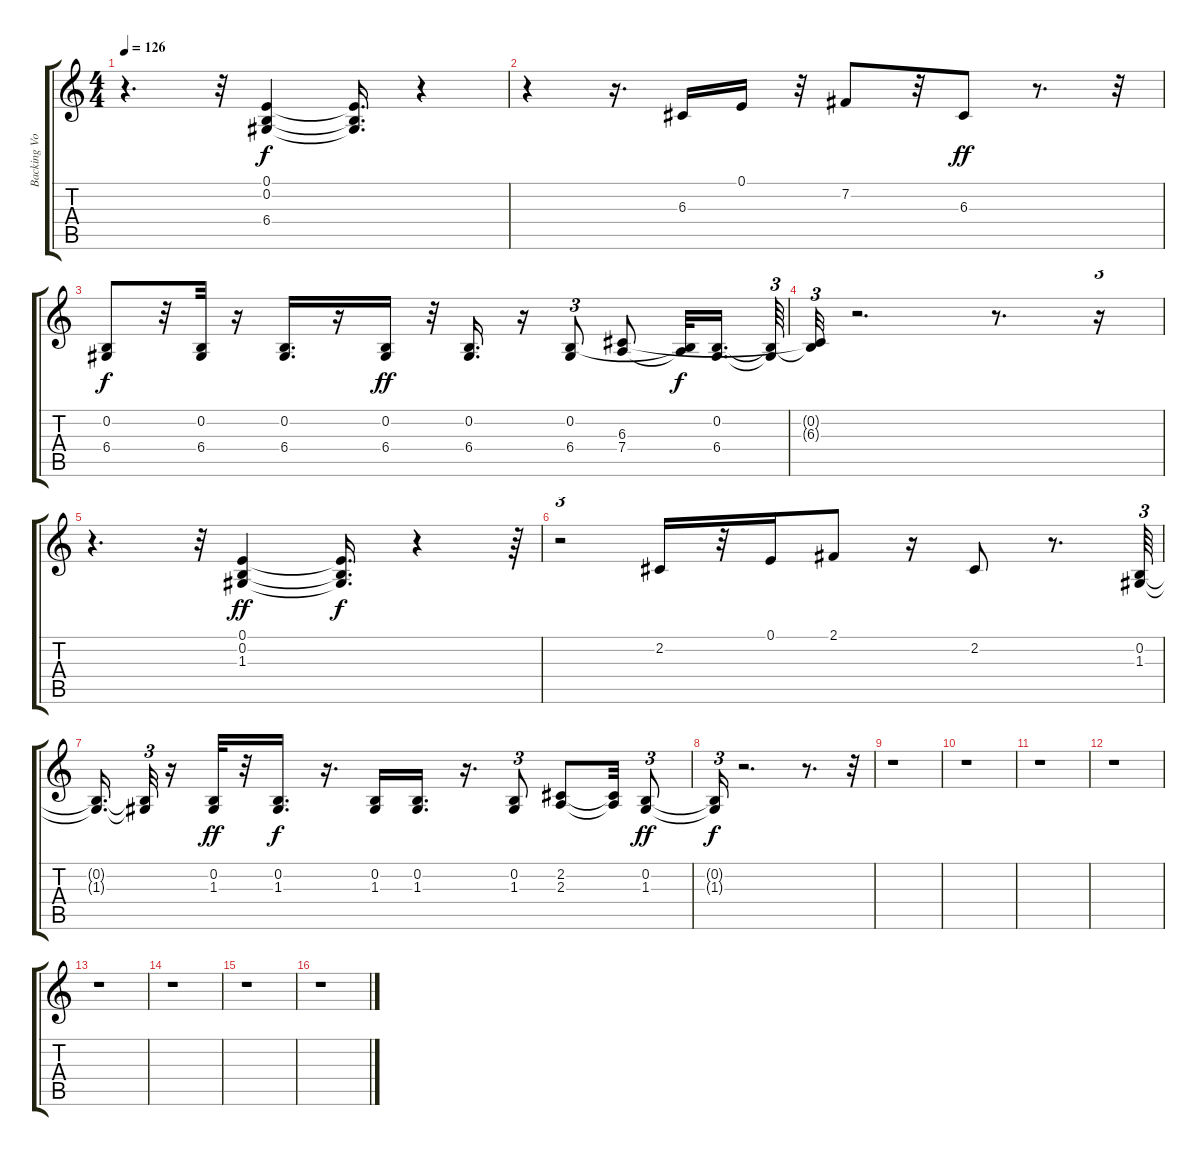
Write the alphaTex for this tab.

\track ("Backing Vocals" "Backing Vo") {instrument voiceoohs}
\staff {score tabs}
\tuning (E4 B3 G3 D3 A2 E2) {hide}
\ts (4 4)
\tempo 126
\clef g2
\ks c
r.4{d dy f} r.32 (0.1 0.2 6.4).4 (0.1{t} 0.2{t} 6.4{t}).16{d} r.4 |
r.4 r.16{d} 6.3.16 0.1.16 r.32 7.2.8 r.32 6.3.8{dy ff} r.8{d} r.32 |
(0.2 6.4).8{dy f} r.32 (0.2 6.4).32 r.16 (0.2 6.4).16{d} r.16 (0.2 6.4).16{dy ff} r.32 (0.2 6.4).16{d} r.16 (0.2 6.4).8{tu (3 2)} (6.3 7.4).8 (0.2{t} 7.4{t}).32{dy f} (0.2 6.4).16{d beam splitsecondary} (0.2{t} 6.4{t}).64{tu (3 2)} |
(0.2{t} 6.3{t}).32{tu (3 2)} r.2{d} r.8{d} r.16{tu (3 2)} |
r.4{d} r.32{tu (3 2)} (0.1 0.2 1.3).4{dy ff} (0.1{t} 0.2{t} 1.3{t}).16{d dy f} r.4 r.64{tu (3 2)} |
r.2{tu (3 2)} 2.2.16 r.32 0.1.16 2.1.8 r.16 2.2.8 r.8{d} (0.2 1.3).64{tu (3 2)} |
(0.2{t} 1.3{t}).16{d} (0.2{t} 1.3{t}).32{tu (3 2)} r.16 (0.2 1.3).32{dy ff} r.32 (0.2 1.3).16{d dy f} r.16{d} (0.2 1.3).16 (0.2 1.3).16{d} r.16{d} (0.2 1.3).8{tu (3 2)} (2.2 2.3).8 (2.2{t} 2.3{t}).32 (0.2 1.3).8{tu (3 2) dy ff} |
(0.2{t} 1.3{t}).16{tu (3 2) dy f} r.2{d} r.8{d} r.32{tu (3 2)} |
r.1 |
r.1 |
r.1 |
r.1 |
r.1 |
r.1 |
r.1 |
r.1
